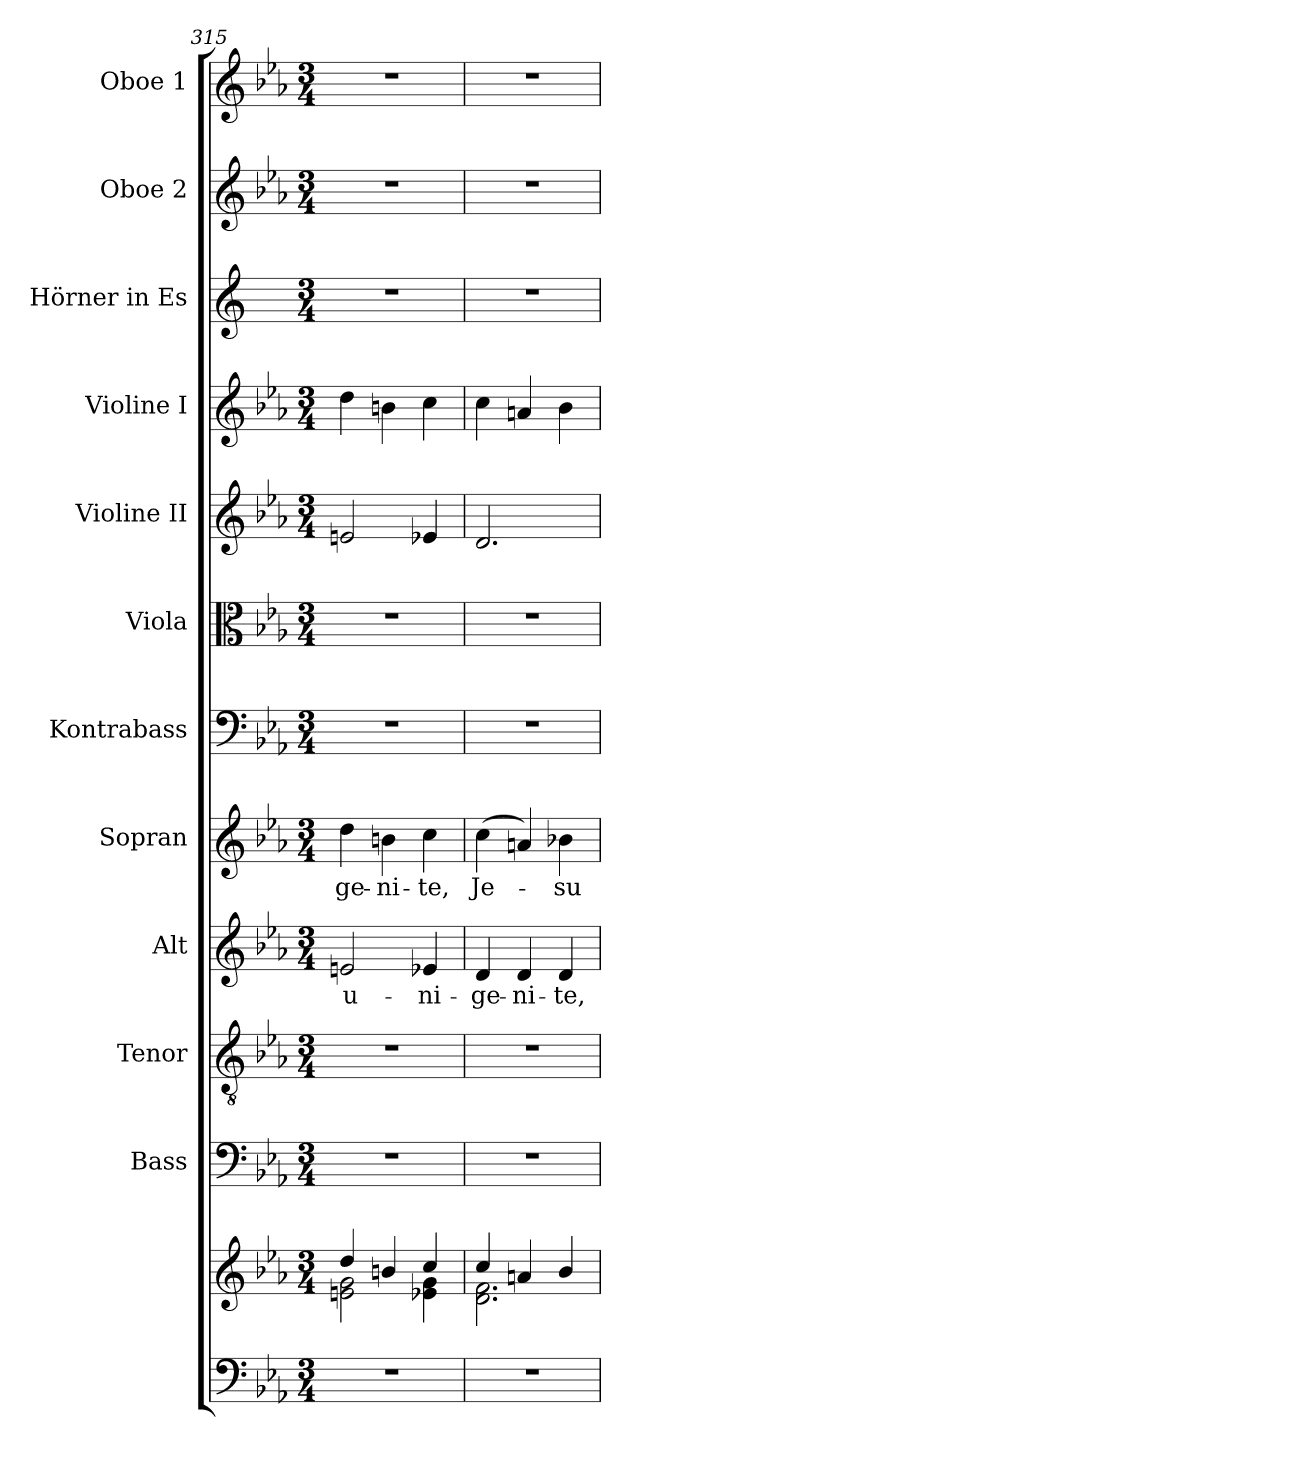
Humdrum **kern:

**kern	**kern	**kern	**kern	**kern	**text	**kern	**text	**kern	**kern	**kern	**kern	**kern	**kern	**kern
*part12	*part12	*part11	*part10	*part9	*part9	*part8	*part8	*part7	*part6	*part5	*part4	*part3	*part2	*part1
*staff13	*staff12	*staff11	*staff10	*staff9	*staff9	*staff8	*staff8	*staff7	*staff6	*staff5	*staff4	*staff3	*staff2	*staff1
*	*	*I"Bass	*I"Tenor	*I"Alt	*	*I"Sopran	*	*I"Kontrabass	*I"Viola	*I"Violine II	*I"Violine I	*I"Hörner in Es	*I"Oboe 2	*I"Oboe 1
*	*	*I'B.	*I'T.	*I'A.	*	*I'S.	*	*I'Kb.	*I'Vla.	*I'Vl. II	*I'Vl. I	*	*I'Ob. 2	*I'Ob. 1
*clefF4	*clefG2	*clefF4	*clefGv2	*clefG2	*	*clefG2	*	*clefF4	*clefC3	*clefG2	*clefG2	*clefG2	*clefG2	*clefG2
*	*	*	*	*	*	*	*	*ITrd7c12	*	*	*	*ITrd5c9	*	*
*k[b-e-a-]	*k[b-e-a-]	*k[b-e-a-]	*k[b-e-a-]	*k[b-e-a-]	*	*k[b-e-a-]	*	*k[b-e-a-]	*k[b-e-a-]	*k[b-e-a-]	*k[b-e-a-]	*k[b-e-a-]	*k[b-e-a-]	*k[b-e-a-]
*E-:	*E-:	*E-:	*E-:	*E-:	*	*E-:	*	*E-:	*E-:	*E-:	*E-:	*E-:	*E-:	*E-:
*M3/4	*M3/4	*M3/4	*M3/4	*M3/4	*	*M3/4	*	*M3/4	*M3/4	*M3/4	*M3/4	*M3/4	*M3/4	*M3/4
=315	=315	=315	=315	=315	=315	=315	=315	=315	=315	=315	=315	=315	=315	=315
*	*^	*	*	*	*	*	*	*	*	*	*	*	*	*
!	!	!	!	!	!	!LO:LY:b	!	!LO:LY:b	!	!	!	!	!	!	!
2.r	4dd/	2en\ 2g\	2.r	2.r	2en/	u-	4dd\	-ge-	2.r	2.r	2en/	4dd\	2.r	2.r	2.r
!	!	!	!	!	!	!	!	!LO:LY:b	!	!	!	!	!	!	!
.	4bn/	.	.	.	.	.	4bn\	-ni-	.	.	.	4bn\	.	.	.
!	!	!	!	!	!	!LO:LY:b	!	!LO:LY:b	!	!	!	!	!	!	!
.	4cc/	4e-X\ 4g\	.	.	4e-X/	-ni-	4cc\	-te,	.	.	4e-X/	4cc\	.	.	.
=316	=316	=316	=316	=316	=316	=316	=316	=316	=316	=316	=316	=316	=316	=316	=316
!	!	!	!	!	!	!LO:LY:b	!	!LO:LY:b	!	!	!	!	!	!	!
2.r	4cc/	2.d\ 2.f\	2.r	2.r	4d/	-ge-	(>4cc\	Je-	2.r	2.r	2.d/	4cc\	2.r	2.r	2.r
!	!	!	!	!	!	!LO:LY:b	!	!	!	!	!	!	!	!	!
.	4an/	.	.	.	4d/	-ni-	4an/)	.	.	.	.	4an/	.	.	.
!	!	!	!	!	!	!LO:LY:b	!	!LO:LY:b	!	!	!	!	!	!	!
.	4b-/	.	.	.	4d/	-te,	4b-X\	-su	.	.	.	4b-\	.	.	.
*	*v	*v	*	*	*	*	*	*	*	*	*	*	*	*	*
=	=	=	=	=	=	=	=	=	=	=	=	=	=	=
*-	*-	*-	*-	*-	*-	*-	*-	*-	*-	*-	*-	*-	*-	*-
